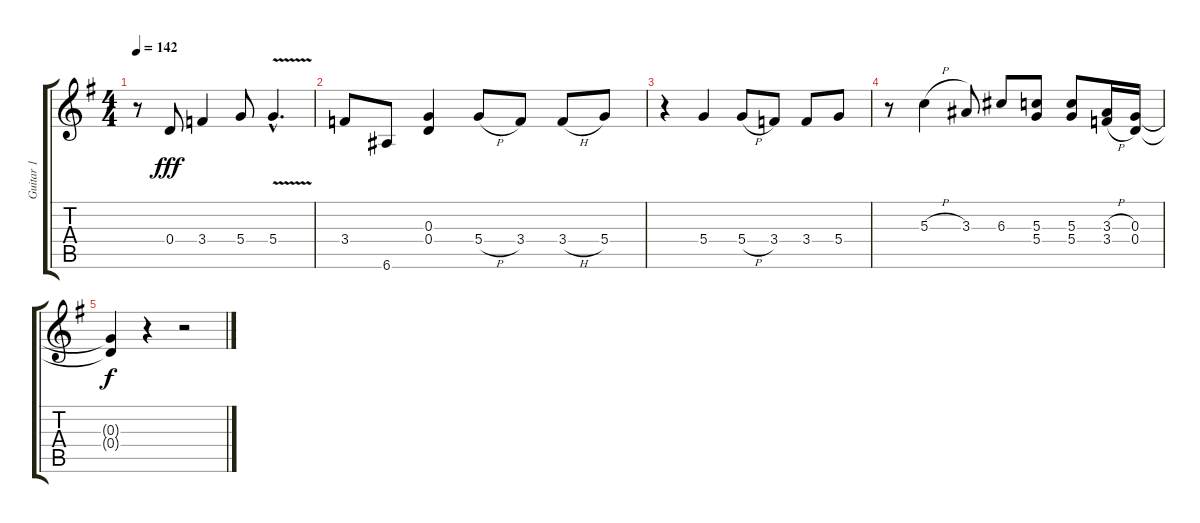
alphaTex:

\track ("Guitar 1" "Guitar 1") {instrument electricguitarjazz}
\staff {score tabs}
\tuning (E4 B3 G3 D3 A2 E2) {hide}
\ts (4 4)
\tempo 142
\clef g2
\ks g
r.8{dy fff} 0.4.8 3.4.4{volume 0} 5.4.8 5.4{v hac}.4{d} |
3.4.8 6.6.8 (0.3 0.4).4 5.4{h}.8 3.4.8 3.4{h}.8 5.4.8 |
r.4 5.4.4 5.4{h}.8 3.4.8 3.4.8 5.4.8 |
r.8 5.3{h}.4 3.3.8 6.3.8 (5.3 5.4).8 (5.3 5.4).8 (3.3{h} 3.4{h}).16 (0.3 0.4).16 |
(0.3{t} 0.4{t}).4{dy f} r.4 r.2
